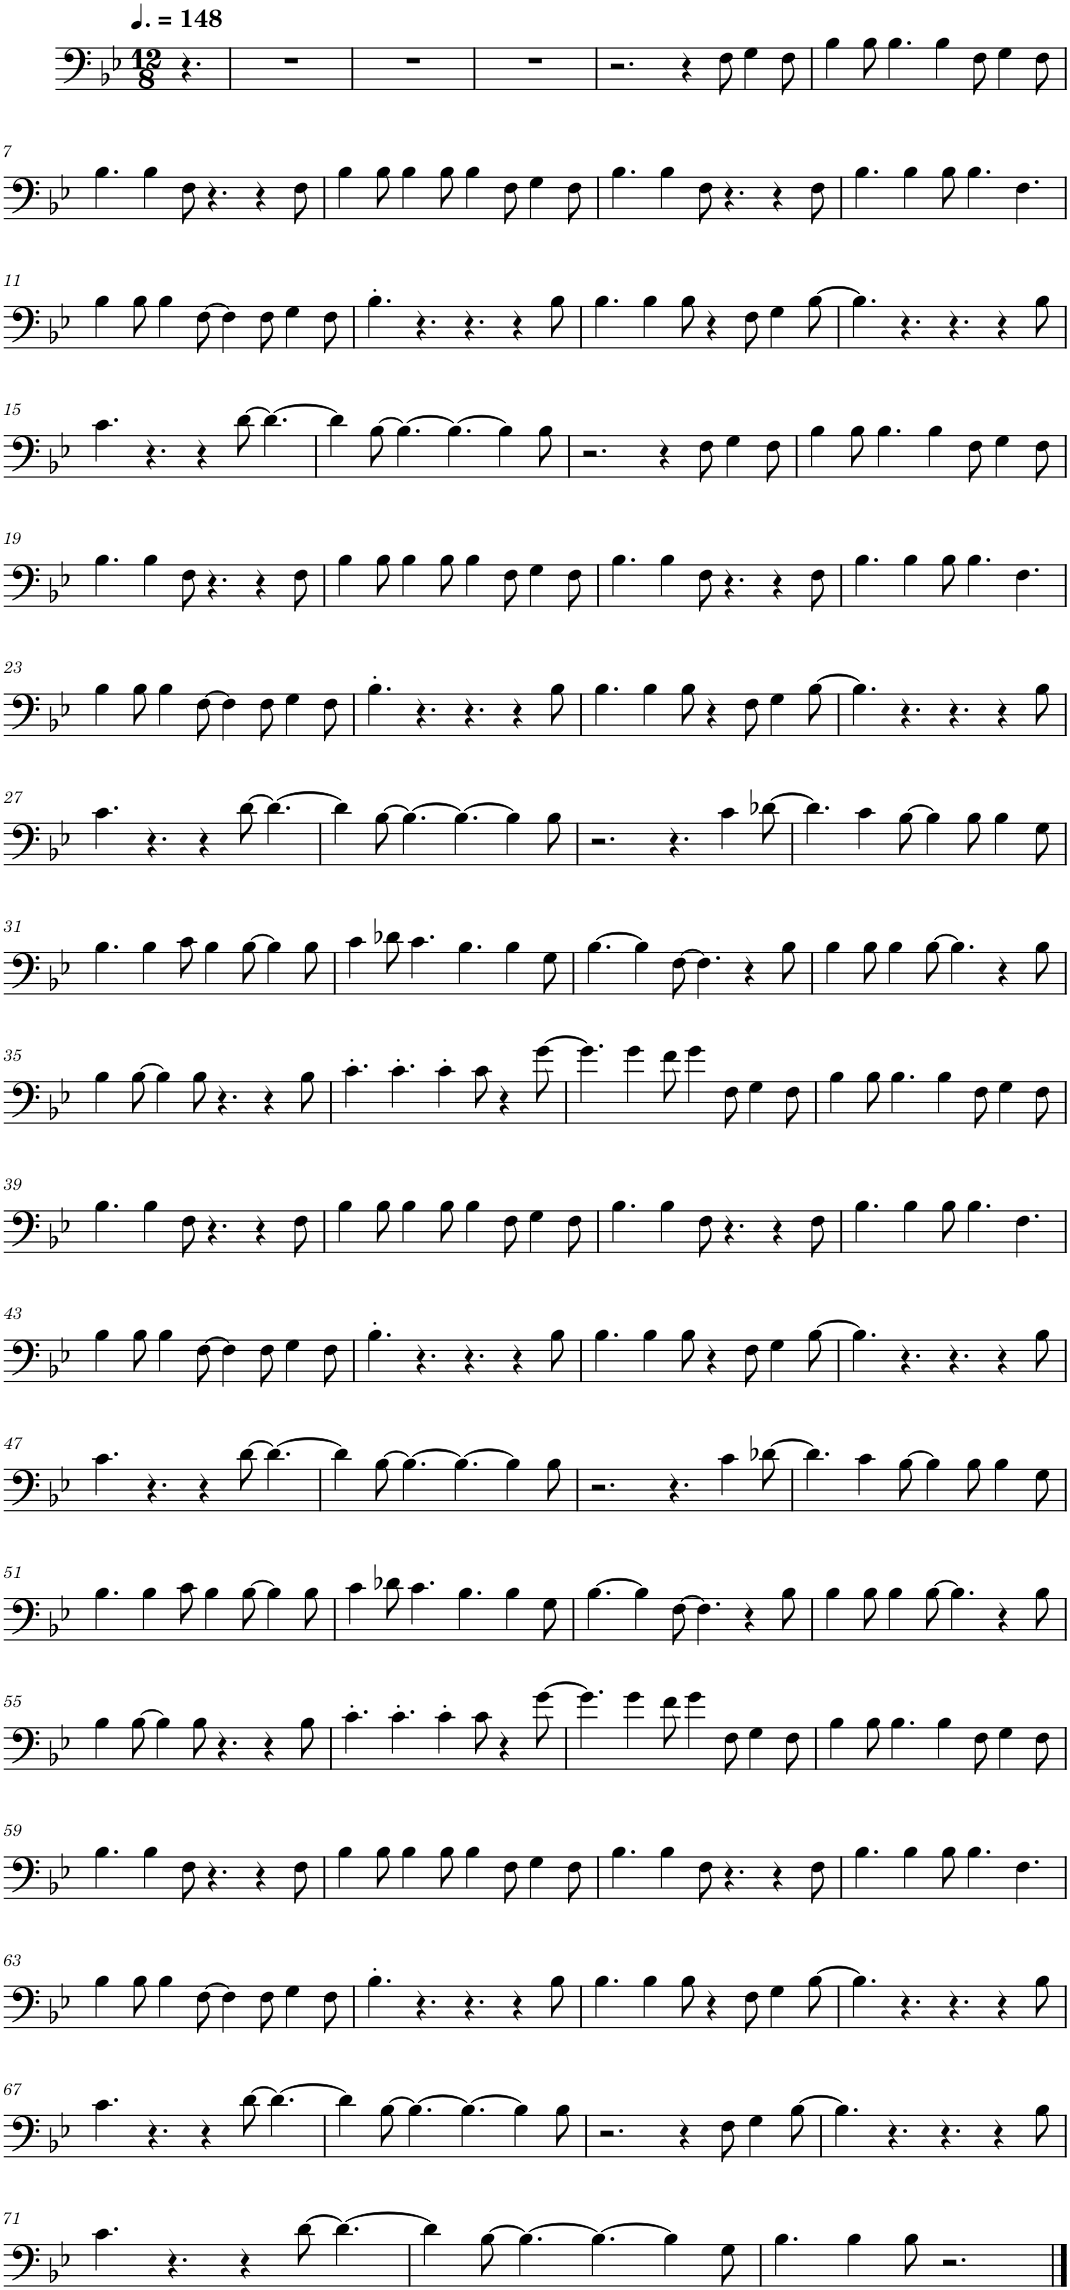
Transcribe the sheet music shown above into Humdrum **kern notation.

**kern
*part1
*staff1
*I"Piano
*I'Pno.
*clefF4
*k[b-e-]
*M12/8
*MM222
=1
4.r
=2
1.r
=3
1.r
=4
1.r
=5
2.r
4r
8F\
4G\
8F\
=6
4B-\
8B-\
4.B-\
4B-\
8F\
4G\
8F\
!!LO:LB:g=z
=7
4.B-\
4B-\
8F\
4.r
4r
8F\
=8
4B-\
8B-\
4B-\
8B-\
4B-\
8F\
4G\
8F\
=9
4.B-\
4B-\
8F\
4.r
4r
8F\
=10
4.B-\
4B-\
8B-\
4.B-\
4.F\
!!LO:LB:g=z
=11
4B-\
8B-\
4B-\
[8F\
4F\]
8F\
4G\
8F\
=12
4.B-'\
4.r
4.r
4r
8B-\
=13
4.B-\
4B-\
8B-\
4r
8F\
4G\
[8B-\
=14
4.B-\]
4.r
4.r
4r
8B-\
!!LO:LB:g=z
=15
4.c\
4.r
4r
[8d\
4.d\_
=16
4d\]
[8B-\
4.B-\_
4.B-\_
4B-\]
8B-\
=17
2.r
4r
8F\
4G\
8F\
=18
4B-\
8B-\
4.B-\
4B-\
8F\
4G\
8F\
!!LO:LB:g=z
=19
4.B-\
4B-\
8F\
4.r
4r
8F\
=20
4B-\
8B-\
4B-\
8B-\
4B-\
8F\
4G\
8F\
=21
4.B-\
4B-\
8F\
4.r
4r
8F\
=22
4.B-\
4B-\
8B-\
4.B-\
4.F\
!!LO:LB:g=z
=23
4B-\
8B-\
4B-\
[8F\
4F\]
8F\
4G\
8F\
=24
4.B-'\
4.r
4.r
4r
8B-\
=25
4.B-\
4B-\
8B-\
4r
8F\
4G\
[8B-\
=26
4.B-\]
4.r
4.r
4r
8B-\
!!LO:LB:g=z
=27
4.c\
4.r
4r
[8d\
4.d\_
=28
4d\]
[8B-\
4.B-\_
4.B-\_
4B-\]
8B-\
=29
2.r
4.r
4c\
[8d-X\
=30
4.d-\]
4c\
[8B-\
4B-\]
8B-\
4B-\
8G\
!!LO:LB:g=z
=31
4.B-\
4B-\
8c\
4B-\
[8B-\
4B-\]
8B-\
=32
4c\
8d-X\
4.c\
4.B-\
4B-\
8G\
=33
[4.B-\
4B-\]
[8F\
4.F\]
4r
8B-\
=34
4B-\
8B-\
4B-\
[8B-\
4.B-\]
4r
8B-\
!!LO:LB:g=z
=35
4B-\
[8B-\
4B-\]
8B-\
4.r
4r
8B-\
=36
4.c'\
4.c'\
4c'\
8c\
4r
[8g\
=37
4.g\]
4g\
8f\
4g\
8F\
4G\
8F\
=38
4B-\
8B-\
4.B-\
4B-\
8F\
4G\
8F\
!!LO:LB:g=z
=39
4.B-\
4B-\
8F\
4.r
4r
8F\
=40
4B-\
8B-\
4B-\
8B-\
4B-\
8F\
4G\
8F\
=41
4.B-\
4B-\
8F\
4.r
4r
8F\
=42
4.B-\
4B-\
8B-\
4.B-\
4.F\
!!LO:LB:g=z
=43
4B-\
8B-\
4B-\
[8F\
4F\]
8F\
4G\
8F\
=44
4.B-'\
4.r
4.r
4r
8B-\
=45
4.B-\
4B-\
8B-\
4r
8F\
4G\
[8B-\
=46
4.B-\]
4.r
4.r
4r
8B-\
!!LO:LB:g=z
=47
4.c\
4.r
4r
[8d\
4.d\_
=48
4d\]
[8B-\
4.B-\_
4.B-\_
4B-\]
8B-\
=49
2.r
4.r
4c\
[8d-X\
=50
4.d-\]
4c\
[8B-\
4B-\]
8B-\
4B-\
8G\
!!LO:LB:g=z
=51
4.B-\
4B-\
8c\
4B-\
[8B-\
4B-\]
8B-\
=52
4c\
8d-X\
4.c\
4.B-\
4B-\
8G\
=53
[4.B-\
4B-\]
[8F\
4.F\]
4r
8B-\
=54
4B-\
8B-\
4B-\
[8B-\
4.B-\]
4r
8B-\
!!LO:LB:g=z
=55
4B-\
[8B-\
4B-\]
8B-\
4.r
4r
8B-\
=56
4.c'\
4.c'\
4c'\
8c\
4r
[8g\
=57
4.g\]
4g\
8f\
4g\
8F\
4G\
8F\
=58
4B-\
8B-\
4.B-\
4B-\
8F\
4G\
8F\
!!LO:LB:g=z
=59
4.B-\
4B-\
8F\
4.r
4r
8F\
=60
4B-\
8B-\
4B-\
8B-\
4B-\
8F\
4G\
8F\
=61
4.B-\
4B-\
8F\
4.r
4r
8F\
=62
4.B-\
4B-\
8B-\
4.B-\
4.F\
!!LO:LB:g=z
=63
4B-\
8B-\
4B-\
[8F\
4F\]
8F\
4G\
8F\
=64
4.B-'\
4.r
4.r
4r
8B-\
=65
4.B-\
4B-\
8B-\
4r
8F\
4G\
[8B-\
=66
4.B-\]
4.r
4.r
4r
8B-\
!!LO:LB:g=z
=67
4.c\
4.r
4r
[8d\
4.d\_
=68
4d\]
[8B-\
4.B-\_
4.B-\_
4B-\]
8B-\
=69
2.r
4r
8F\
4G\
[8B-\
=70
4.B-\]
4.r
4.r
4r
8B-\
!!LO:LB:g=z
=71
4.c\
4.r
4r
[8d\
4.d\_
=72
4d\]
[8B-\
4.B-\_
4.B-\_
4B-\]
8G\
=73
4.B-\
4B-\
8B-\
2.r
==
*-
